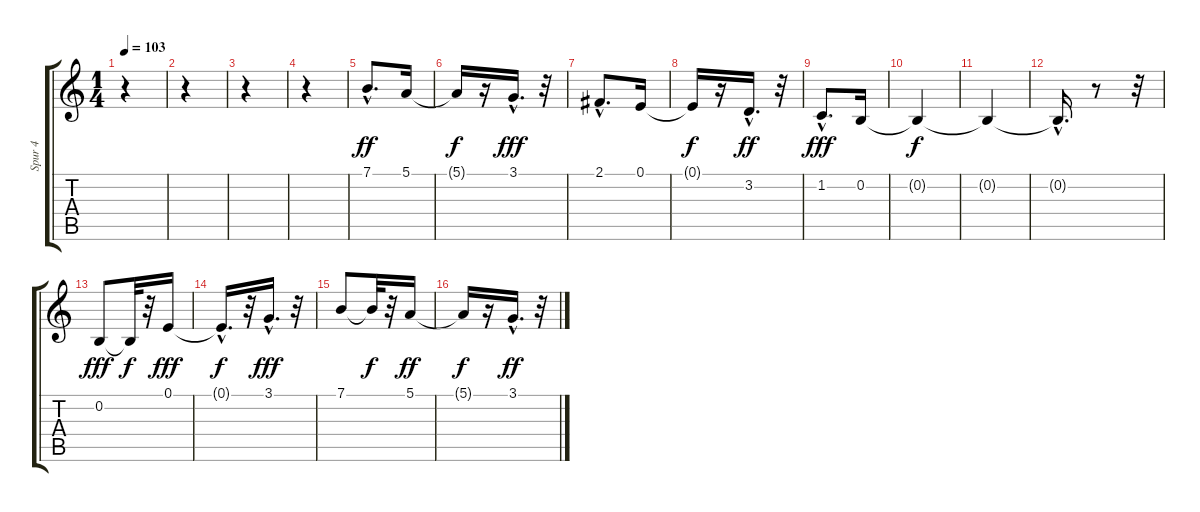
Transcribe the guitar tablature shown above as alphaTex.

\track ("Spur 4" "Spur 4") {instrument fx4atmosphere}
\staff {score tabs}
\tuning (E4 B3 G3 D3 A2 E2) {hide}
\ts (1 4)
\tempo 103
\clef g2
\ks c
r.4{dy ff instrument fx4atmosphere} |
r.4 |
r.4 |
r.4 |
7.1{hac}.8{d} 5.1.16 |
5.1{t}.16{dy f} r.16 3.1{hac}.16{d dy fff} r.32 |
2.1{hac}.8{d} 0.1.16 |
0.1{t}.16{dy f} r.16 3.2{hac}.16{d dy ff} r.32 |
1.2{hac}.8{d dy fff} 0.2.16 |
0.2{t}.4{dy f} |
0.2{t}.4 |
0.2{hac t}.16{d} r.8 r.32 |
0.2.8{dy fff} 0.2{t}.32{dy f} r.32 0.1.16{dy fff} |
0.1{hac t}.16{d dy f} r.32 3.1{hac}.16{d dy fff} r.32 |
7.1.8 7.1{t}.32{dy f} r.32 5.1.16{dy ff} |
5.1{t}.16{dy f} r.16 3.1{hac}.16{d dy ff} r.32
